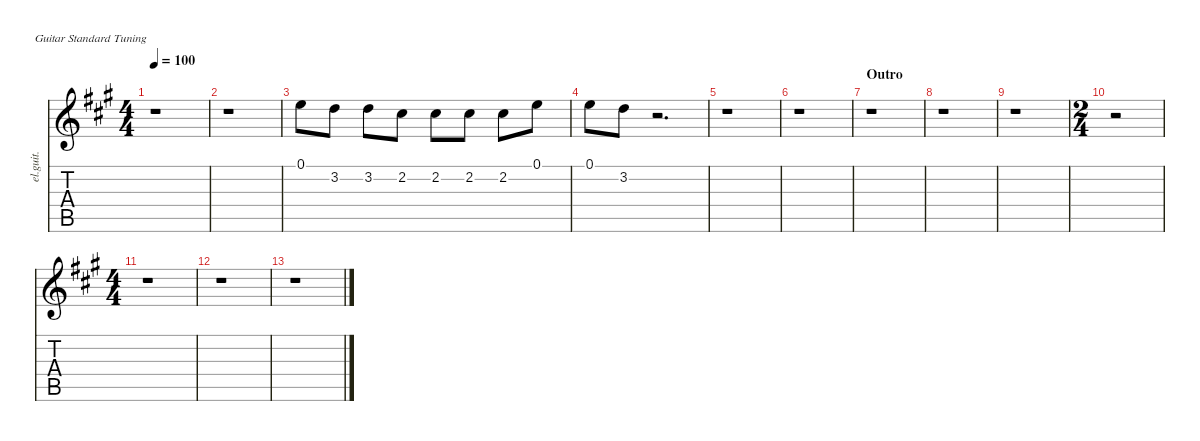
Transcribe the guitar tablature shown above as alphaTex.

\defaultSystemsLayout 4
\hideDynamics
\bracketExtendMode nobrackets
\track ("George" "el.guit.") {instrument electricguitarclean}
\staff {score tabs}
\tuning (E4 B3 G3 D3 A2 E2)
\ts (4 4)
\tempo 100
\clef g2
\ks a
r.1{dy f beam Down} |
r.1{beam Down} |
0.1{acc forcenatural}.8{beam Down} 3.2{acc forcenatural}.8{beam Down} 3.2{acc forcenatural}.8{beam Down} 2.2{acc #}.8{beam Down} 2.2{acc #}.8{beam Down} 2.2{acc #}.8{beam Down} 2.2{acc #}.8{beam Down} 0.1{acc forcenatural}.8{beam Down} |
0.1{acc forcenatural}.8{beam Down} 3.2{acc forcenatural}.8{beam Down} r.2{d beam Down} |
r.1{beam Down} |
r.1{beam Down} |
\section ("" "Outro")
r.1{beam Down} |
r.1{beam Down} |
r.1{beam Down} |
\ts (2 4)
r.2{beam Down} |
\ts (4 4)
r.1{beam Down} |
r.1{beam Down} |
r.1{beam Down}
